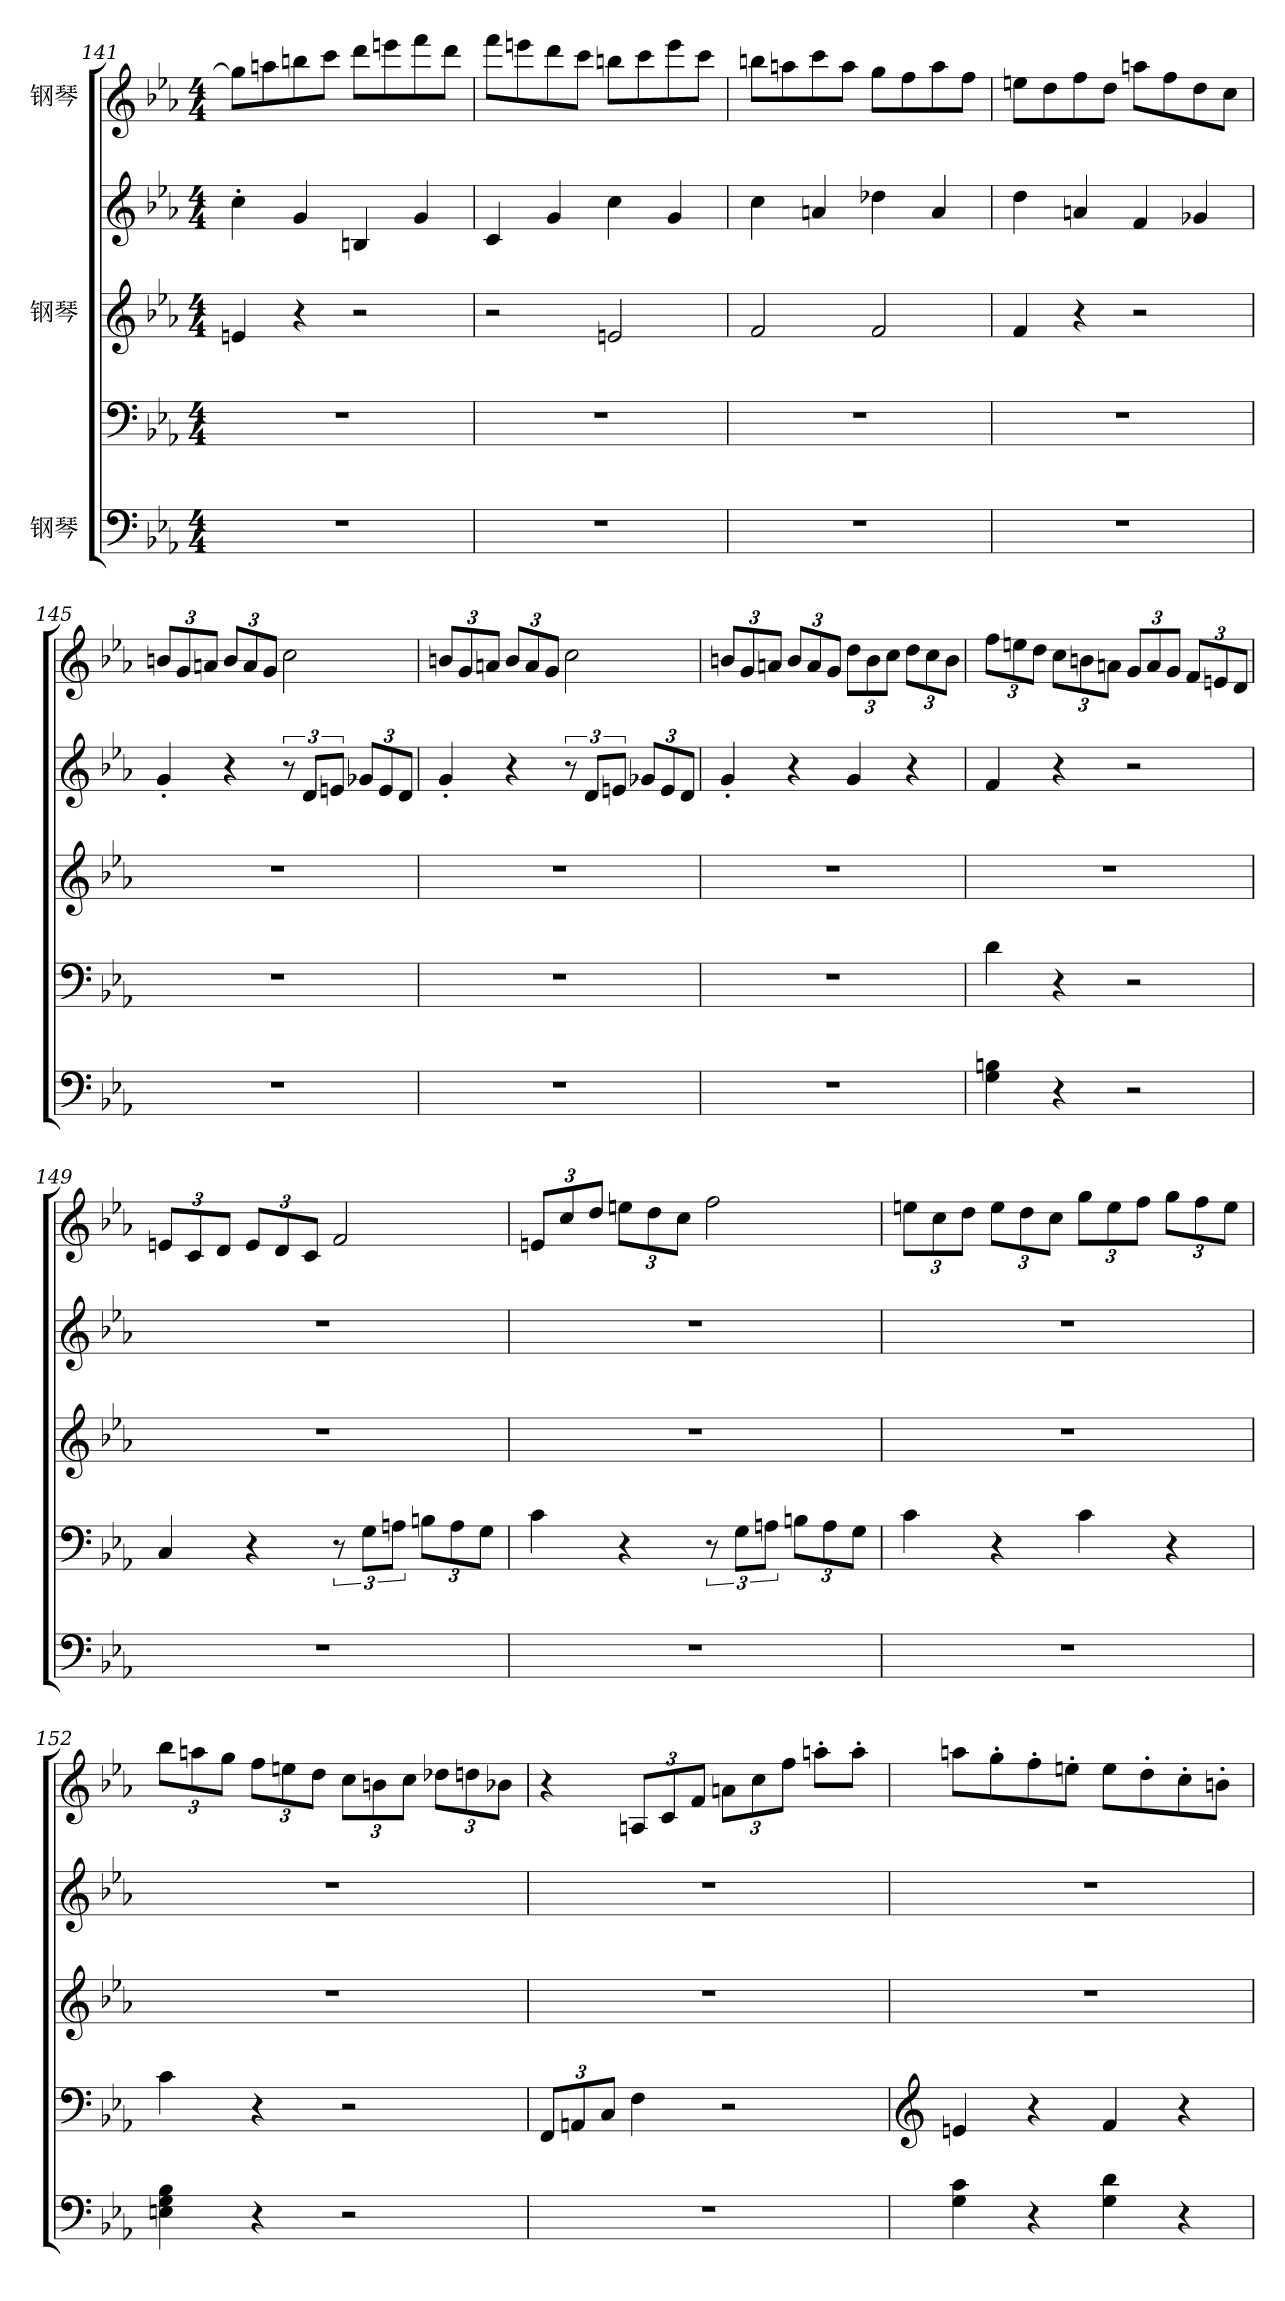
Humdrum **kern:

**kern	**kern	**kern	**kern	**kern
*part3	*part3	*part2	*part2	*part1
*staff5	*staff4	*staff3	*staff2	*staff1
*I"钢琴	*	*I"钢琴	*	*I"钢琴
*clefF4	*clefF4	*clefG2	*clefG2	*clefG2
*k[b-e-a-]	*k[b-e-a-]	*k[b-e-a-]	*k[b-e-a-]	*k[b-e-a-]
*M4/4	*M4/4	*M4/4	*M4/4	*M4/4
=141	=141	=141	=141	=141
1r	1r	4en/	4cc'\	8gg\L]
.	.	.	.	8aan\
.	.	4r	4g/	8bbn\
.	.	.	.	8ccc\J
.	.	2r	4Bn/	8ddd\L
.	.	.	.	8eeen\
.	.	.	4g/	8fff\
.	.	.	.	8ddd\J
=142	=142	=142	=142	=142
1r	1r	2r	4c/	8fff\L
.	.	.	.	8eeen\
.	.	.	4g/	8ddd\
.	.	.	.	8ccc\J
.	.	2en/	4cc\	8bbn\L
.	.	.	.	8ccc\
.	.	.	4g/	8eee\
.	.	.	.	8ccc\J
!!LO:LB:g=z
=143	=143	=143	=143	=143
*	*	*	*	*MM195
1r	1r	2f/	4cc\	8bbn\L
.	.	.	.	8aan\
.	.	.	4an/	8ccc\
.	.	.	.	8aa\J
*	*	*	*	*MM194
.	.	2f/	4dd-X\	8gg\L
.	.	.	.	8ff\
.	.	.	4a/	8aa\
.	.	.	.	8ff\J
=144	=144	=144	=144	=144
1r	1r	4f/	4dd\	8een\L
.	.	.	.	8dd\
.	.	4r	4an/	8ff\
.	.	.	.	8dd\J
*	*	*	*	*MM193
.	.	2r	4f/	8aan\L
.	.	.	.	8ff\
.	.	.	4g-X/	8dd\
.	.	.	.	8cc\J
=145	=145	=145	=145	=145
*	*	*	*	*Xbrackettup
1r	1r	1r	4g'/	12bn/L
.	.	.	.	12g/
.	.	.	.	12an/J
.	.	.	4r	12b/L
.	.	.	.	12a/
.	.	.	.	12g/J
.	.	.	12r	2cc\
.	.	.	12d/L	.
.	.	.	12en/J	.
*	*	*	*Xbrackettup	*
.	.	.	12g-X/L	.
.	.	.	12e/	.
.	.	.	12d/J	.
!!LO:PB:g=z
=146	=146	=146	=146	=146
1r	1r	1r	4g'/	12bn/L
.	.	.	.	12g/
.	.	.	.	12an/J
.	.	.	4r	12b/L
.	.	.	.	12a/
.	.	.	.	12g/J
*	*	*	*brackettup	*
.	.	.	12r	2cc\
.	.	.	12d/L	.
.	.	.	12en/J	.
*	*	*	*Xbrackettup	*
.	.	.	12g-X/L	.
.	.	.	12e/	.
.	.	.	12d/J	.
=147	=147	=147	=147	=147
1r	1r	1r	4g'/	12bn/L
.	.	.	.	12g/
.	.	.	.	12an/J
.	.	.	4r	12b/L
.	.	.	.	12a/
.	.	.	.	12g/J
.	.	.	4g/	12dd\L
.	.	.	.	12b\
.	.	.	.	12cc\J
.	.	.	4r	12dd\L
.	.	.	.	12cc\
.	.	.	.	12b\J
=148	=148	=148	=148	=148
4G\ 4Bn\	4d\	1r	4f/	12ff\L
.	.	.	.	12een\
.	.	.	.	12dd\J
4r	4r	.	4r	12cc\L
.	.	.	.	12bn\
.	.	.	.	12an\J
2r	2r	.	2r	12g/L
.	.	.	.	12a/
.	.	.	.	12g/J
.	.	.	.	12f/L
.	.	.	.	12en/
.	.	.	.	12d/J
!!LO:LB:g=z
=149	=149	=149	=149	=149
1r	4C/	1r	1r	12en/L
.	.	.	.	12c/
.	.	.	.	12d/J
.	4r	.	.	12e/L
.	.	.	.	12d/
.	.	.	.	12c/J
.	12r	.	.	2f/
.	12G\L	.	.	.
.	12An\J	.	.	.
*	*Xbrackettup	*	*	*
.	12Bn\L	.	.	.
.	12A\	.	.	.
.	12G\J	.	.	.
=150	=150	=150	=150	=150
1r	4c\	1r	1r	12en/L
.	.	.	.	12cc/
.	.	.	.	12dd/J
.	4r	.	.	12een\L
.	.	.	.	12dd\
.	.	.	.	12cc\J
*	*brackettup	*	*	*
.	12r	.	.	2ff\
.	12G\L	.	.	.
.	12An\J	.	.	.
*	*Xbrackettup	*	*	*
.	12Bn\L	.	.	.
.	12A\	.	.	.
.	12G\J	.	.	.
=151	=151	=151	=151	=151
1r	4c\	1r	1r	12een\L
.	.	.	.	12cc\
.	.	.	.	12dd\J
.	4r	.	.	12ee\L
.	.	.	.	12dd\
.	.	.	.	12cc\J
.	4c\	.	.	12gg\L
.	.	.	.	12ee\
.	.	.	.	12ff\J
.	4r	.	.	12gg\L
.	.	.	.	12ff\
.	.	.	.	12ee\J
!!LO:PB:g=z
=152	=152	=152	=152	=152
4En\ 4G\ 4B-\	4c\	1r	1r	12bb-\L
.	.	.	.	12aan\
.	.	.	.	12gg\J
4r	4r	.	.	12ff\L
.	.	.	.	12een\
.	.	.	.	12dd\J
2r	2r	.	.	12cc\L
.	.	.	.	12bn\
.	.	.	.	12cc\J
.	.	.	.	12dd-X\L
.	.	.	.	12ddn\
.	.	.	.	12b-X\J
=153	=153	=153	=153	=153
1r	12FF/L	1r	1r	4r
.	12AAn/	.	.	.
.	12C/J	.	.	.
.	4F\	.	.	12An/L
.	.	.	.	12c/
.	.	.	.	12f/J
.	2r	.	.	12an\L
.	.	.	.	12cc\
.	.	.	.	12ff\J
.	.	.	.	8aan'\L
.	.	.	.	8aa'\J
=154	=154	=154	=154	=154
*	*clefG2	*	*	*
*	*	*	*	*MM192
4G\ 4c\	4en/	1r	1r	8aan\L
.	.	.	.	8gg'\
4r	4r	.	.	8ff'\
.	.	.	.	8een'\J
4G\ 4d\	4f/	.	.	8ee\L
.	.	.	.	8dd'\
4r	4r	.	.	8cc'\
.	.	.	.	8bn'\J
=	=	=	=	=
*-	*-	*-	*-	*-
